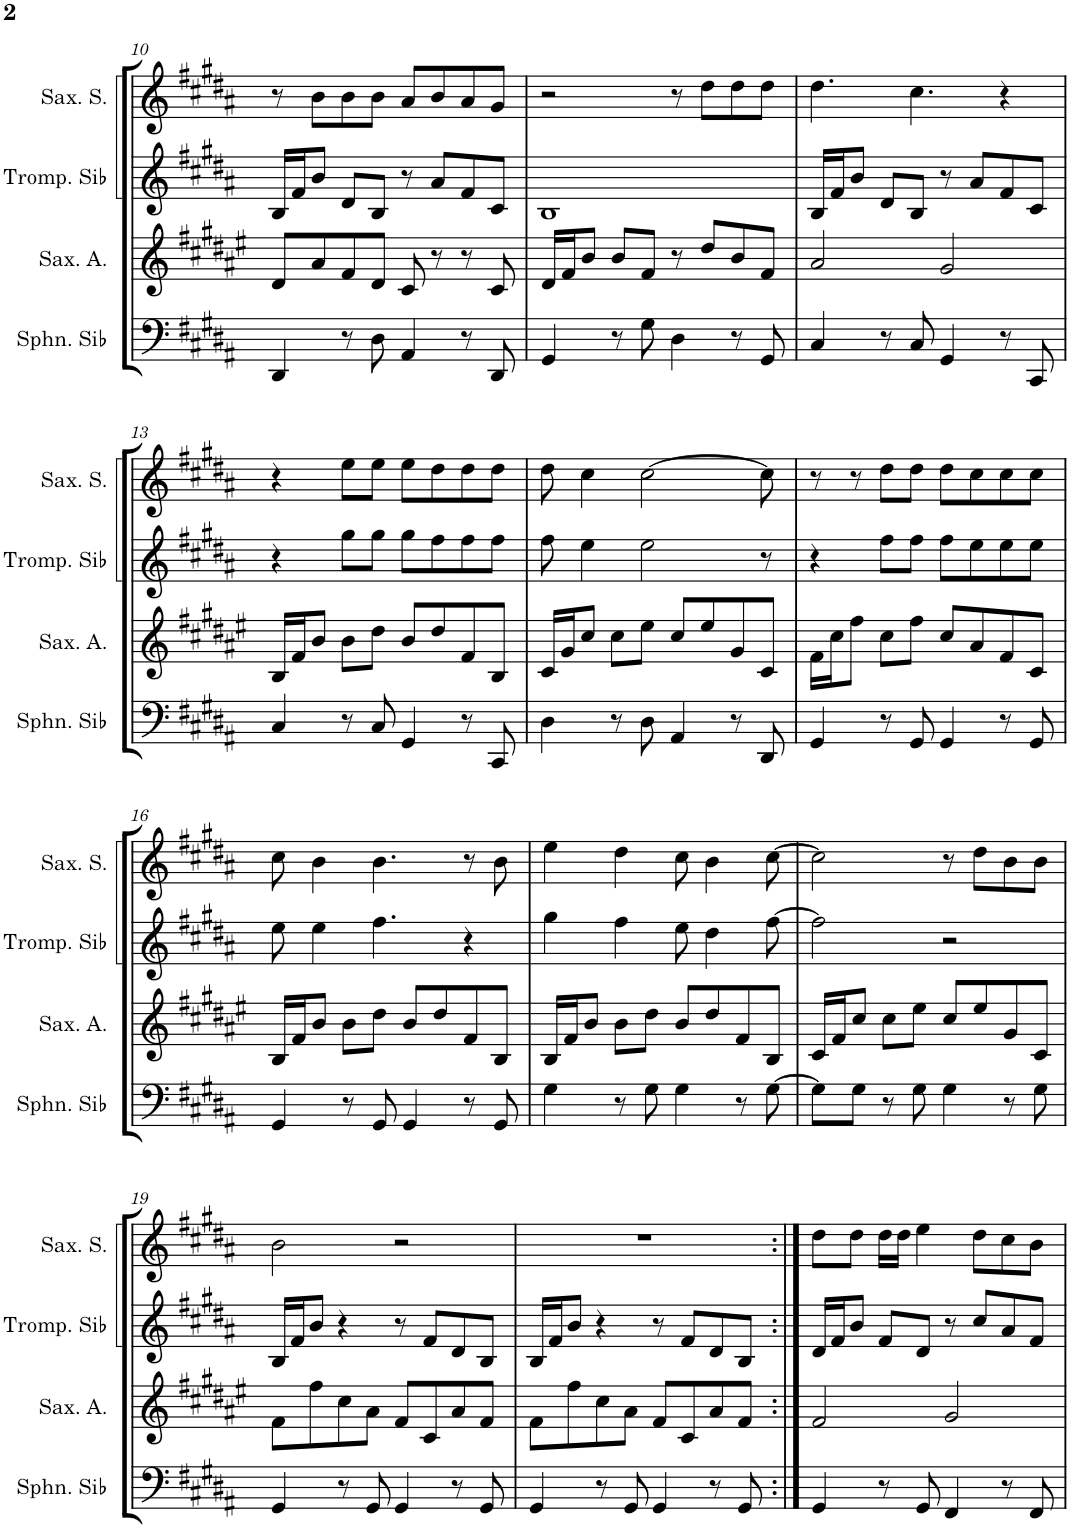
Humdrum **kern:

**kern	**kern	**kern	**kern
*part4	*part3	*part2	*part1
*staff4	*staff3	*staff2	*staff1
*I"Sousaphone en Sib	*I"Saxophone Alto	*I"Trompette en Sib	*I"Saxophone Soprano
*I'Sphn. Sib	*I'Sax. A.	*I'Tromp. Sib	*I'Sax. S.
!!LO:PB:g=z
*clefF4	*clefG2	*clefG2	*clefG2
*Trd8c14	*Trd5c9	*Trd1c2	*Trd1c2
*k[f#c#g#d#a#]	*k[f#c#g#d#a#e#]	*k[f#c#g#d#a#]	*k[f#c#g#d#a#]
*M4/4	*M4/4	*M4/4	*M4/4
=10	=10	=10	=10
4DD#/	8d#/L	16B/LL	8r
.	.	16f#/J	.
.	8a#/	8b/J	8b\L
8r	8f#/	8d#/L	8b\
8D#\	8d#/J	8B/J	8b\J
4AA#/	8c#/	8r	8a#/L
.	8r	8a#/L	8b/
8r	8r	8f#/	8a#/
8DD#/	8c#/	8c#/J	8g#/J
=11	=11	=11	=11
4GG#/	16d#/LL	1B	2r
.	16f#/J	.	.
.	8b/J	.	.
8r	8b/L	.	.
8G#\	8f#/J	.	.
4D#\	8r	.	8r
.	8dd#/L	.	8dd#\L
8r	8b/	.	8dd#\
8GG#/	8f#/J	.	8dd#\J
=12	=12	=12	=12
4C#/	2a#/	16B/LL	4.dd#\
.	.	16f#/J	.
.	.	8b/J	.
8r	.	8d#/L	.
8C#/	.	8B/J	4.cc#\
4GG#/	2g#/	8r	.
.	.	8a#/L	.
8r	.	8f#/	4r
8CC#/	.	8c#/J	.
!!LO:LB:g=z
=13	=13	=13	=13
4C#/	16B/LL	4r	4r
.	16f#/J	.	.
.	8b/J	.	.
8r	8b\L	8gg#\L	8ee\L
8C#/	8dd#\J	8gg#\J	8ee\J
4GG#/	8b/L	8gg#\L	8ee\L
.	8dd#/	8ff#\	8dd#\
8r	8f#/	8ff#\	8dd#\
8CC#/	8B/J	8ff#\J	8dd#\J
=14	=14	=14	=14
4D#\	16c#/LL	8ff#\	8dd#\
.	16g#/J	.	.
.	8cc#/J	4ee\	4cc#\
8r	8cc#\L	.	.
8D#\	8ee#\J	2ee\	[2cc#\
4AA#/	8cc#/L	.	.
.	8ee#/	.	.
8r	8g#/	.	.
8DD#/	8c#/J	8r	8cc#\]
=15	=15	=15	=15
4GG#/	16f#\LL	4r	8r
.	16cc#\J	.	.
.	8ff#\J	.	8r
8r	8cc#\L	8ff#\L	8dd#\L
8GG#/	8ff#\J	8ff#\J	8dd#\J
4GG#/	8cc#/L	8ff#\L	8dd#\L
.	8a#/	8ee\	8cc#\
8r	8f#/	8ee\	8cc#\
8GG#/	8c#/J	8ee\J	8cc#\J
!!LO:LB:g=z
=16	=16	=16	=16
4GG#/	16B/LL	8ee\	8cc#\
.	16f#/J	.	.
.	8b/J	4ee\	4b\
8r	8b\L	.	.
8GG#/	8dd#\J	4.ff#\	4.b\
4GG#/	8b/L	.	.
.	8dd#/	.	.
8r	8f#/	4r	8r
8GG#/	8B/J	.	8b\
=17	=17	=17	=17
4G#\	16B/LL	4gg#\	4ee\
.	16f#/J	.	.
.	8b/J	.	.
8r	8b\L	4ff#\	4dd#\
8G#\	8dd#\J	.	.
4G#\	8b/L	8ee\	8cc#\
.	8dd#/	4dd#\	4b\
8r	8f#/	.	.
[8G#\	8B/J	[8ff#\	[8cc#\
=18	=18	=18	=18
8G#\L]	16c#/LL	2ff#\]	2cc#\]
.	16f#/J	.	.
8G#\J	8cc#/J	.	.
8r	8cc#\L	.	.
8G#\	8ee#\J	.	.
4G#\	8cc#/L	2r	8r
.	8ee#/	.	8dd#\L
8r	8g#/	.	8b\
8G#\	8c#/J	.	8b\J
!!LO:LB:g=z
=19	=19	=19	=19
4GG#/	8f#\L	16B/LL	2b\
.	.	16f#/J	.
.	8ff#\	8b/J	.
8r	8cc#\	4r	.
8GG#/	8a#\J	.	.
4GG#/	8f#/L	8r	2r
.	8c#/	8f#/L	.
8r	8a#/	8d#/	.
8GG#/	8f#/J	8B/J	.
=20	=20	=20	=20
4GG#/	8f#\L	16B/LL	1r
.	.	16f#/J	.
.	8ff#\	8b/J	.
8r	8cc#\	4r	.
8GG#/	8a#\J	.	.
4GG#/	8f#/L	8r	.
.	8c#/	8f#/L	.
8r	8a#/	8d#/	.
8GG#/	8f#/J	8B/J	.
=21:|!	=21:|!	=21:|!	=21:|!
4GG#/	2f#/	16d#/LL	8dd#\L
.	.	16f#/J	.
.	.	8b/J	8dd#\J
8r	.	8f#/L	16dd#\LL
.	.	.	16dd#\JJ
8GG#/	.	8d#/J	4ee\
4FF#/	2g#/	8r	.
.	.	8cc#/L	8dd#\L
8r	.	8a#/	8cc#\
8FF#/	.	8f#/J	8b\J
=	=	=	=
*-	*-	*-	*-
